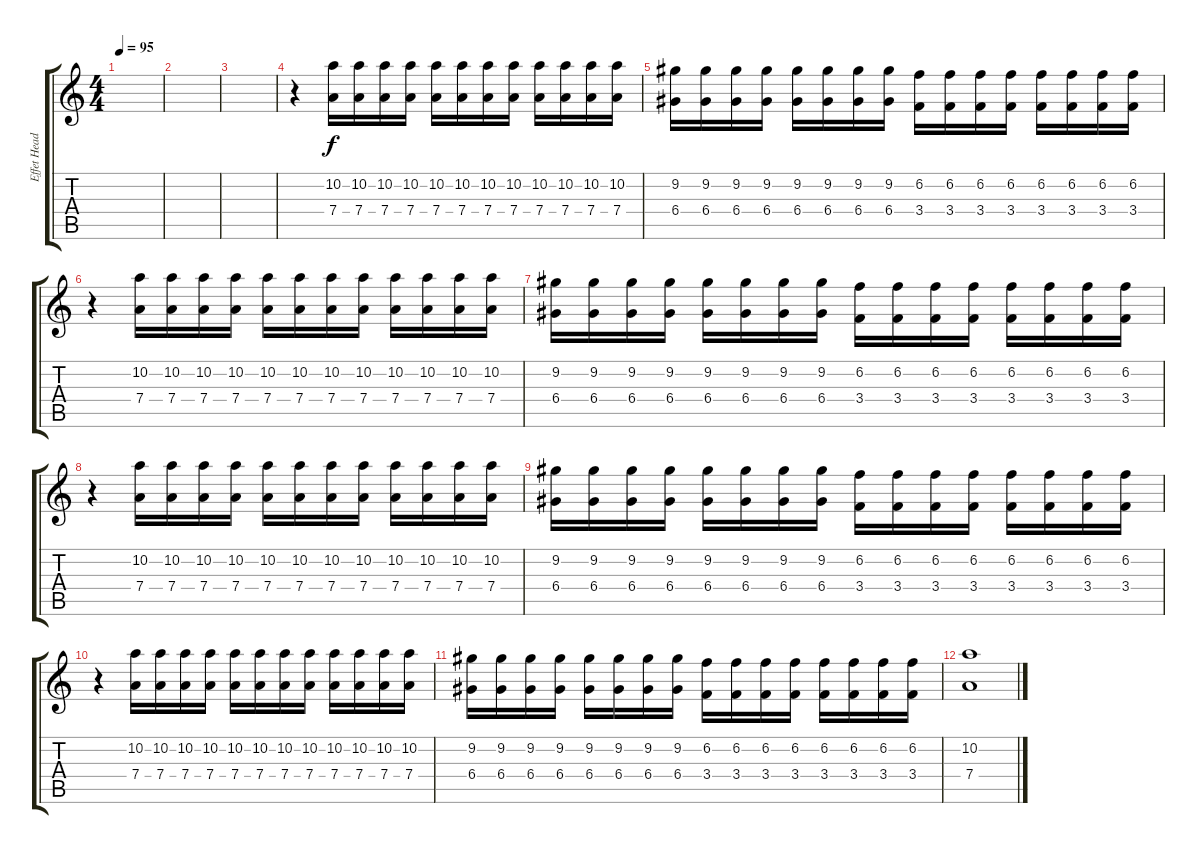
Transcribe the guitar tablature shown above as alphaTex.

\track ("Effet Head" "Effet Head") {instrument distortionguitar}
\staff {score tabs}
\tuning (E4 B3 G3 D3 A2 E2) {hide}
\ts (4 4)
\tempo 95
\clef g2
\ks c
|
|
|
r.4 (10.2 7.4).16 (10.2 7.4).16 (10.2 7.4).16 (10.2 7.4).16 (10.2 7.4).16 (10.2 7.4).16 (10.2 7.4).16 (10.2 7.4).16 (10.2 7.4).16 (10.2 7.4).16 (10.2 7.4).16 (10.2 7.4).16 |
(9.2 6.4).16 (9.2 6.4).16 (9.2 6.4).16 (9.2 6.4).16 (9.2 6.4).16 (9.2 6.4).16 (9.2 6.4).16 (9.2 6.4).16 (6.2 3.4).16 (6.2 3.4).16 (6.2 3.4).16 (6.2 3.4).16 (6.2 3.4).16 (6.2 3.4).16 (6.2 3.4).16 (6.2 3.4).16 |
r.4 (10.2 7.4).16 (10.2 7.4).16 (10.2 7.4).16 (10.2 7.4).16 (10.2 7.4).16 (10.2 7.4).16 (10.2 7.4).16 (10.2 7.4).16 (10.2 7.4).16 (10.2 7.4).16 (10.2 7.4).16 (10.2 7.4).16 |
(9.2 6.4).16 (9.2 6.4).16 (9.2 6.4).16 (9.2 6.4).16 (9.2 6.4).16 (9.2 6.4).16 (9.2 6.4).16 (9.2 6.4).16 (6.2 3.4).16 (6.2 3.4).16 (6.2 3.4).16 (6.2 3.4).16 (6.2 3.4).16 (6.2 3.4).16 (6.2 3.4).16 (6.2 3.4).16 |
r.4 (10.2 7.4).16 (10.2 7.4).16 (10.2 7.4).16 (10.2 7.4).16 (10.2 7.4).16 (10.2 7.4).16 (10.2 7.4).16 (10.2 7.4).16 (10.2 7.4).16 (10.2 7.4).16 (10.2 7.4).16 (10.2 7.4).16 |
(9.2 6.4).16 (9.2 6.4).16 (9.2 6.4).16 (9.2 6.4).16 (9.2 6.4).16 (9.2 6.4).16 (9.2 6.4).16 (9.2 6.4).16 (6.2 3.4).16 (6.2 3.4).16 (6.2 3.4).16 (6.2 3.4).16 (6.2 3.4).16 (6.2 3.4).16 (6.2 3.4).16 (6.2 3.4).16 |
r.4 (10.2 7.4).16 (10.2 7.4).16 (10.2 7.4).16 (10.2 7.4).16 (10.2 7.4).16 (10.2 7.4).16 (10.2 7.4).16 (10.2 7.4).16 (10.2 7.4).16 (10.2 7.4).16 (10.2 7.4).16 (10.2 7.4).16 |
(9.2 6.4).16 (9.2 6.4).16 (9.2 6.4).16 (9.2 6.4).16 (9.2 6.4).16 (9.2 6.4).16 (9.2 6.4).16 (9.2 6.4).16 (6.2 3.4).16 (6.2 3.4).16 (6.2 3.4).16 (6.2 3.4).16 (6.2 3.4).16 (6.2 3.4).16 (6.2 3.4).16 (6.2 3.4).16 |
(10.2 7.4).1
